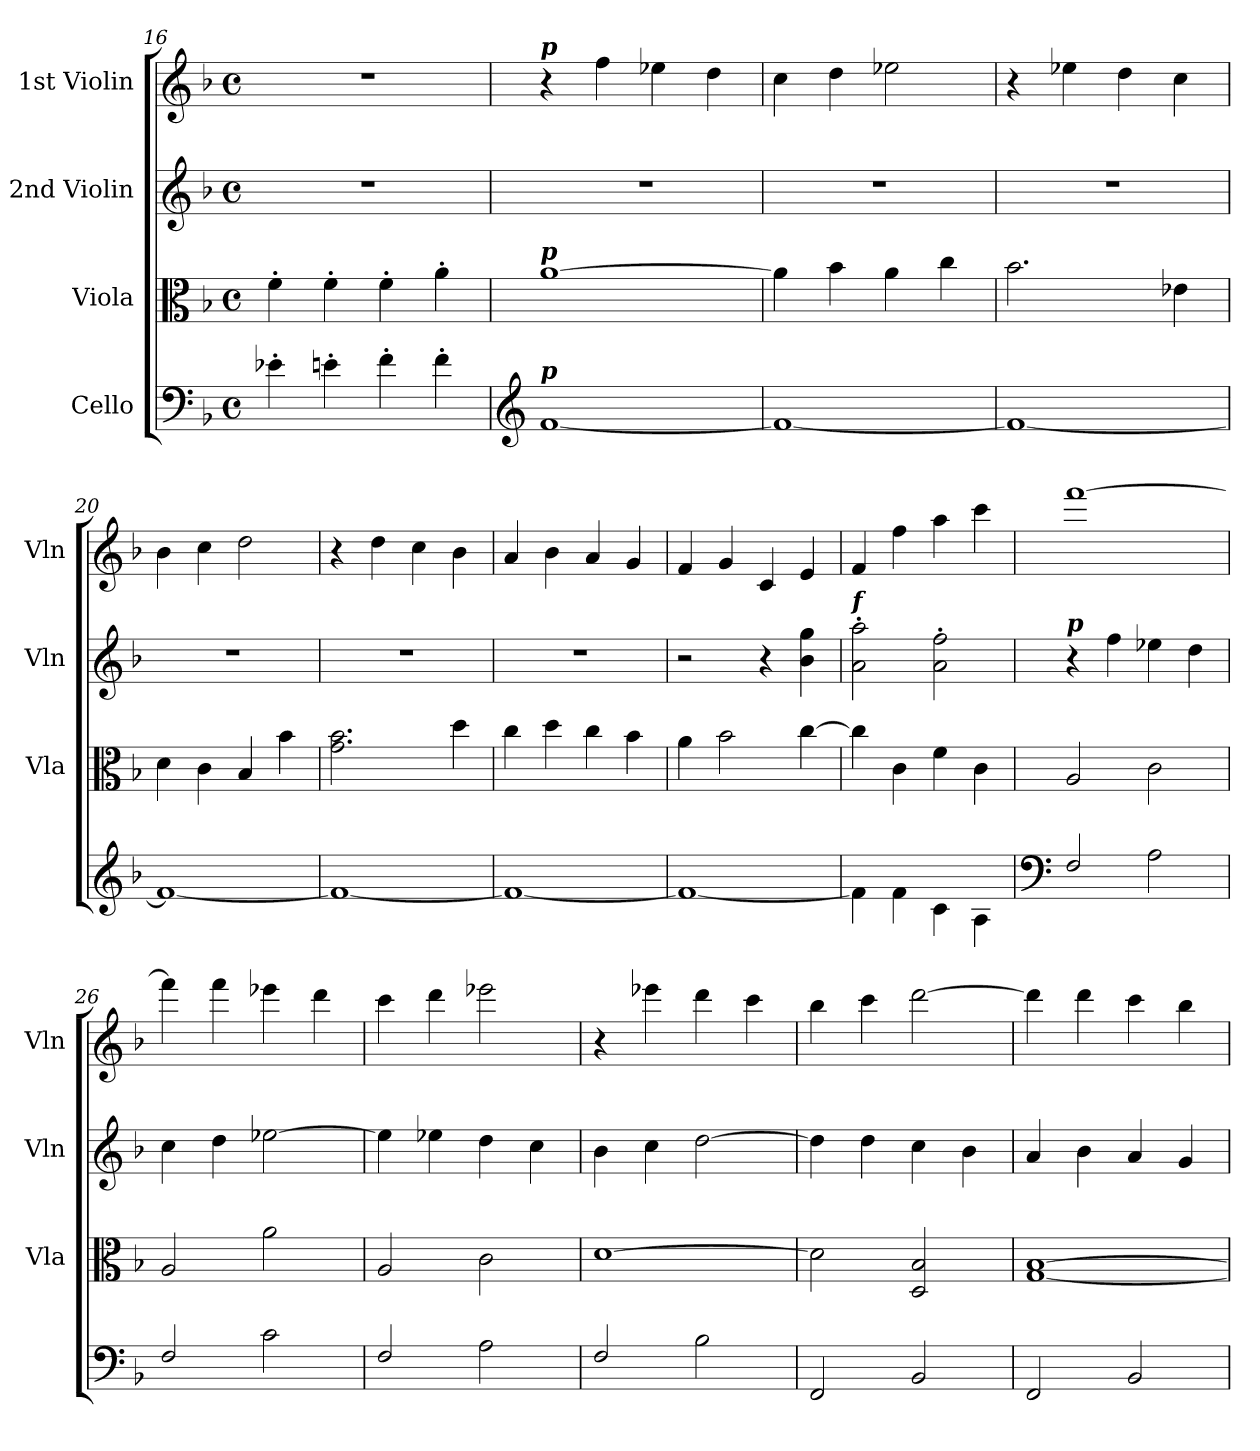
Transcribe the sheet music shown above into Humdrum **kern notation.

**kern	**kern	**kern	**kern
*part4	*part3	*part2	*part1
*staff4	*staff3	*staff2	*staff1
*I"Cello	*I"Viola	*I"2nd Violin	*I"1st Violin
*	*I'Vla	*I'Vln	*I'Vln
*clefF4	*clefC3	*clefG2	*clefG2
*k[b-]	*k[b-]	*k[b-]	*k[b-]
*F:	*F:	*F:	*F:
*M4/4	*M4/4	*M4/4	*M4/4
*met(c)	*met(c)	*met(c)	*met(c)
=16	=16	=16	=16
4e-X'\	4f'\	1r	1r
4en'\	4f'\	.	.
4f'\	4f'\	.	.
4f'\	4a'\	.	.
!!LO:LB:g=z
=17	=17	=17	=17
*clefG2	*	*	*
!	!	!	!LO:TX:a:Bi:t=p
!	!LO:TX:a:Bi:t=p	!	!
!LO:TX:a:Bi:t=p	!	!	!
[1f	[1a	1r	4r
.	.	.	4ff\
.	.	.	4ee-X\
.	.	.	4dd\
=18	=18	=18	=18
1f_	4a\]	1r	4cc\
.	4b-\	.	4dd\
.	4a\	.	2ee-X\
.	4cc\	.	.
=19	=19	=19	=19
1f_	2.b-\	1r	4r
.	.	.	4ee-X\
.	.	.	4dd\
.	4e-X\	.	4cc\
=20	=20	=20	=20
1f_	4d\	1r	4b-\
.	4c\	.	4cc\
.	4B-/	.	2dd\
.	4b-\	.	.
=21	=21	=21	=21
1f_	2.g\ 2.b-\	1r	4r
.	.	.	4dd\
.	.	.	4cc\
.	4dd\	.	4b-\
=22	=22	=22	=22
1f_	4cc\	1r	4a/
.	4dd\	.	4b-\
.	4cc\	.	4a/
.	4b-\	.	4g/
!!LO:LB:g=z
=23	=23	=23	=23
1f_	4a\	2r	4f/
.	2b-\	.	4g/
.	.	4r	4c/
.	[4cc\	4b-\ 4gg\	4e/
=24	=24	=24	=24
!	!	!LO:TX:a:Bi:t=f	!
4f\]	4cc\]	2a\' 2aa\'	4f/
4f\	4c\	.	4ff\
4c\	4f\	2a\' 2ff\'	4aa\
4A\	4c\	.	4ccc\
=25	=25	=25	=25
*clefF4	*	*	*
!	!	!LO:TX:a:Bi:t=p	!
2F/	2A/	4r	[1fff
.	.	4ff\	.
2A\	2c\	4ee-X\	.
.	.	4dd\	.
=26	=26	=26	=26
2F/	2A/	4cc\	4fff\]
.	.	4dd\	4fff\
2c\	2a\	[2ee-X\	4eee-X\
.	.	.	4ddd\
=27	=27	=27	=27
2F/	2A/	4ee-\]	4ccc\
.	.	4ee-X\	4ddd\
2A\	2c\	4dd\	2eee-X\
.	.	4cc\	.
=28	=28	=28	=28
2F/	[1d	4b-\	4r
.	.	4cc\	4eee-X\
2B-\	.	[2dd\	4ddd\
.	.	.	4ccc\
!!LO:PB:g=z
=29	=29	=29	=29
2FF/	2d\]	4dd\]	4bb-\
.	.	4dd\	4ccc\
2BB-/	2D/ 2B-/	4cc\	[2ddd\
.	.	4b-\	.
=30	=30	=30	=30
2FF/	[1G [1B-	4a/	4ddd\]
.	.	4b-\	4ddd\
2BB-/	.	4a/	4ccc\
.	.	4g/	4bb-\
=	=	=	=
*-	*-	*-	*-
